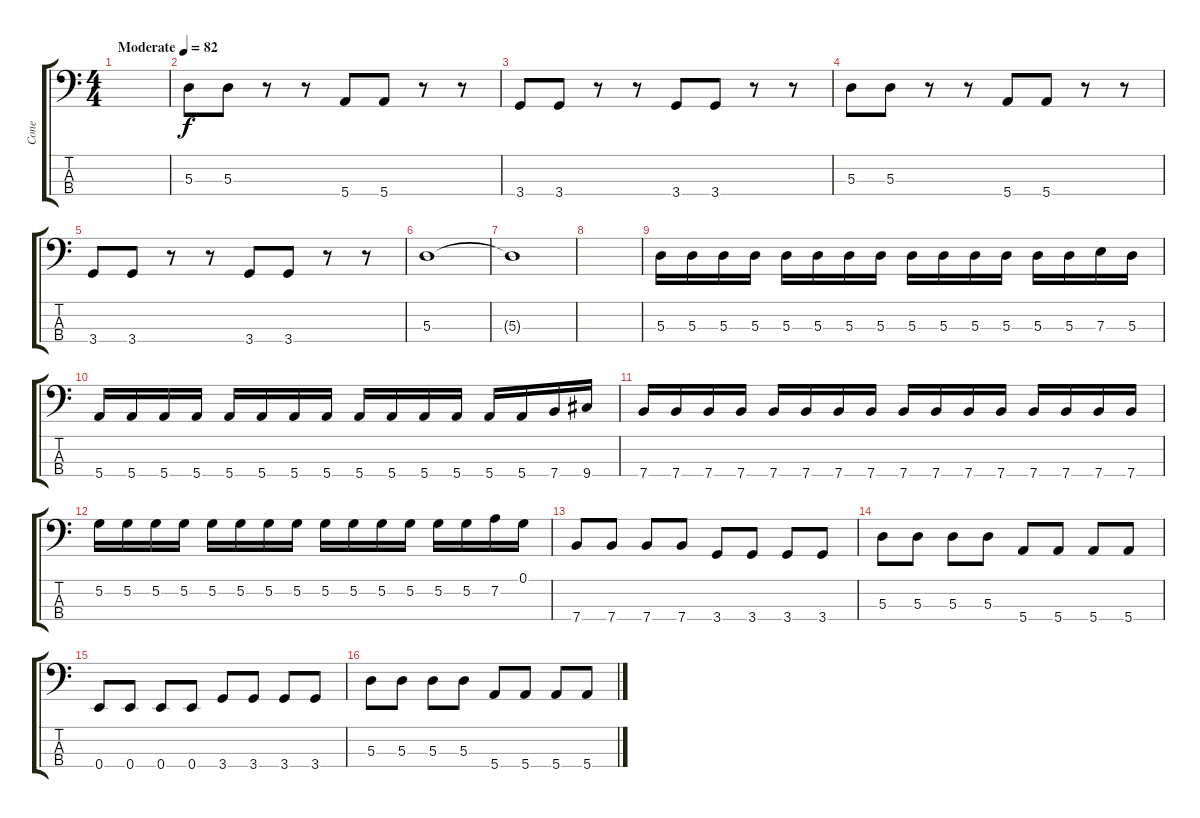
\track ("Cone" "Cone") {instrument electricbassfinger}
\staff {score tabs}
\tuning (G2 D2 A1 E1) {hide}
\ts (4 4)
\tempo (82 "Moderate")
\clef f4
\ks c
|
5.3.8 5.3.8 r.8 r.8 5.4.8 5.4.8 r.8 r.8 |
3.4.8 3.4.8 r.8 r.8 3.4.8 3.4.8 r.8 r.8 |
5.3.8 5.3.8 r.8 r.8 5.4.8 5.4.8 r.8 r.8 |
3.4.8 3.4.8 r.8 r.8 3.4.8 3.4.8 r.8 r.8 |
5.3.1 |
5.3{t}.1 |
|
5.3.16 5.3.16 5.3.16 5.3.16 5.3.16 5.3.16 5.3.16 5.3.16 5.3.16 5.3.16 5.3.16 5.3.16 5.3.16 5.3.16 7.3.16 5.3.16 |
5.4.16 5.4.16 5.4.16 5.4.16 5.4.16 5.4.16 5.4.16 5.4.16 5.4.16 5.4.16 5.4.16 5.4.16 5.4.16 5.4.16 7.4.16 9.4.16 |
7.4.16 7.4.16 7.4.16 7.4.16 7.4.16 7.4.16 7.4.16 7.4.16 7.4.16 7.4.16 7.4.16 7.4.16 7.4.16 7.4.16 7.4.16 7.4.16 |
5.2.16 5.2.16 5.2.16 5.2.16 5.2.16 5.2.16 5.2.16 5.2.16 5.2.16 5.2.16 5.2.16 5.2.16 5.2.16 5.2.16 7.2.16 0.1.16 |
7.4.8 7.4.8 7.4.8 7.4.8 3.4.8 3.4.8 3.4.8 3.4.8 |
5.3.8 5.3.8 5.3.8 5.3.8 5.4.8 5.4.8 5.4.8 5.4.8 |
0.4.8 0.4.8 0.4.8 0.4.8 3.4.8 3.4.8 3.4.8 3.4.8 |
5.3.8 5.3.8 5.3.8 5.3.8 5.4.8 5.4.8 5.4.8 5.4.8
